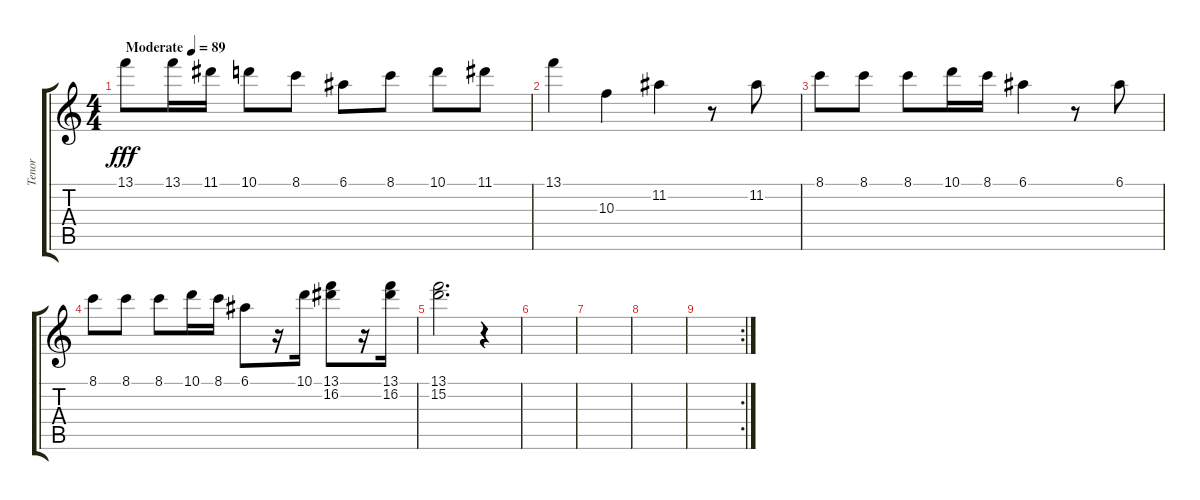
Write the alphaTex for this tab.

\track ("Tenor" "Tenor") {instrument acousticguitarsteel}
\staff {score tabs}
\tuning (E4 B3 G3 D3 A2 E2) {hide}
\ts (4 4)
\tempo (89 "Moderate")
\clef g2
\ks c
13.1.8{dy fff instrument acousticguitarsteel} 13.1.16 11.1.16 10.1.8 8.1.8 6.1.8 8.1.8 10.1.8 11.1.8 |
13.1.4 10.3.4 11.2.4 r.8 11.2.8 |
8.1.8 8.1.8 8.1.8 10.1.16 8.1.16 6.1.4 r.8 6.1.8 |
8.1.8 8.1.8 8.1.8 10.1.16 8.1.16 6.1.8 r.16 10.1.16 (13.1 16.2).8 r.16 (13.1 16.2).16 |
(13.1 15.2).2{d} r.4 |
|
|
|
\rc 2
